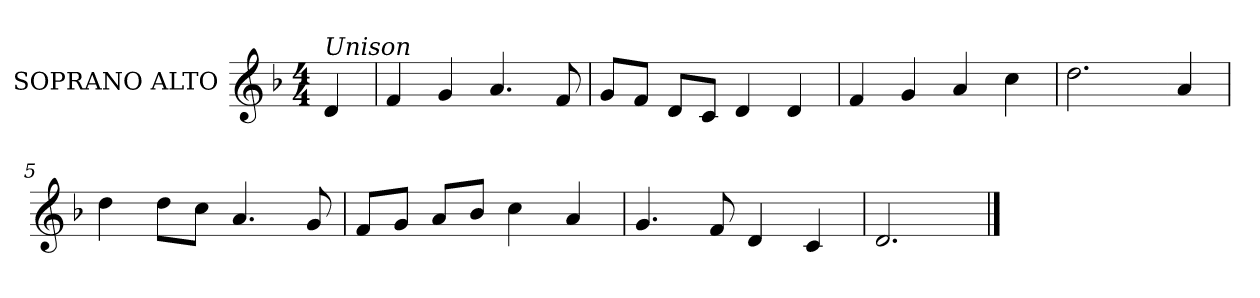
**kern
*part1
*staff1
*I"SOPRANO ALTO
*I'S. A.
!!LO:PB:g=z
*clefG2
*k[b-]
*F:
*M4/4
=
!LO:TX:a:i:t=Unison
4di/
=
4fi/
4gi/
4.ai/
8fi/
=1
8gi/L
8fi/J
8di/L
8ci/J
4di/
4di/
=2
4fi/
4gi/
4ai/
4cci\
=3
2.ddi\
!!LO:LB:g=z
=4-
4ai/
=5
4ddi\
8ddi\L
8cci\J
4.ai/
8gi/
=6
8fi/L
8gi/J
8ai/L
8b-i/J
4cci\
4ai/
=7
4.gi/
8fi/
4di/
4ci/
=8
2.di/
==
*-
